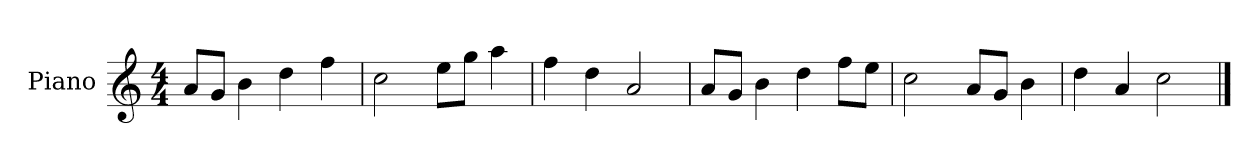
**kern
*part1
*staff1
*I"Piano
*I'P-no
*clefG2
*k[]
*M4/4
*MM90
=1
8a/L
8g/J
4b\
4dd\
4ff\
=2
2cc\
8ee\L
8gg\J
4aa\
=3
4ff\
4dd\
2a/
=4
8a/L
8g/J
4b\
4dd\
8ff\L
8ee\J
=5
2cc\
8a/L
8g/J
4b\
=6
4dd\
4a/
2cc\
==
*-
